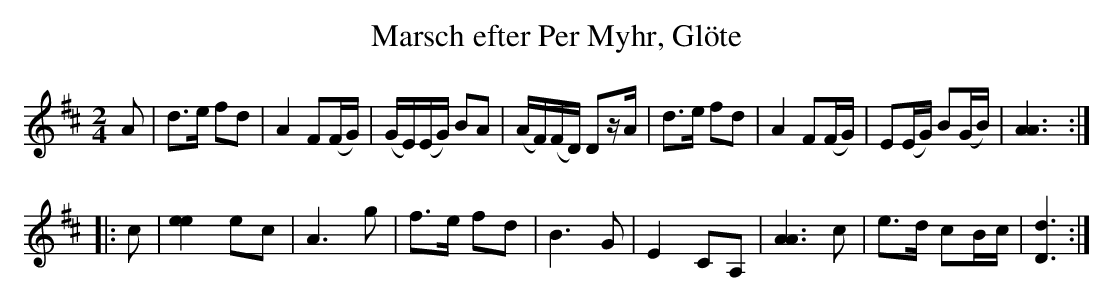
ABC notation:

X:1
T:Marsch efter Per Myhr, Gl\"ote
M:2/4
L:1/8
K:D
A|\
d>e fd | A2 F(F/G/) | \
(G/E/)(E/G/) BA | (A/F/)(F/D/) Dz/A/| \
d>e fd|A2 F(F/G/)|\
E(E/G/) B(G/B/)|[A3A3]::
c|\
[e2e2] ec|A3 g|f>e fd|B3 G|\
E2 CA,|[A3A3] c|e>d cB/c/|[D3d3]:|
